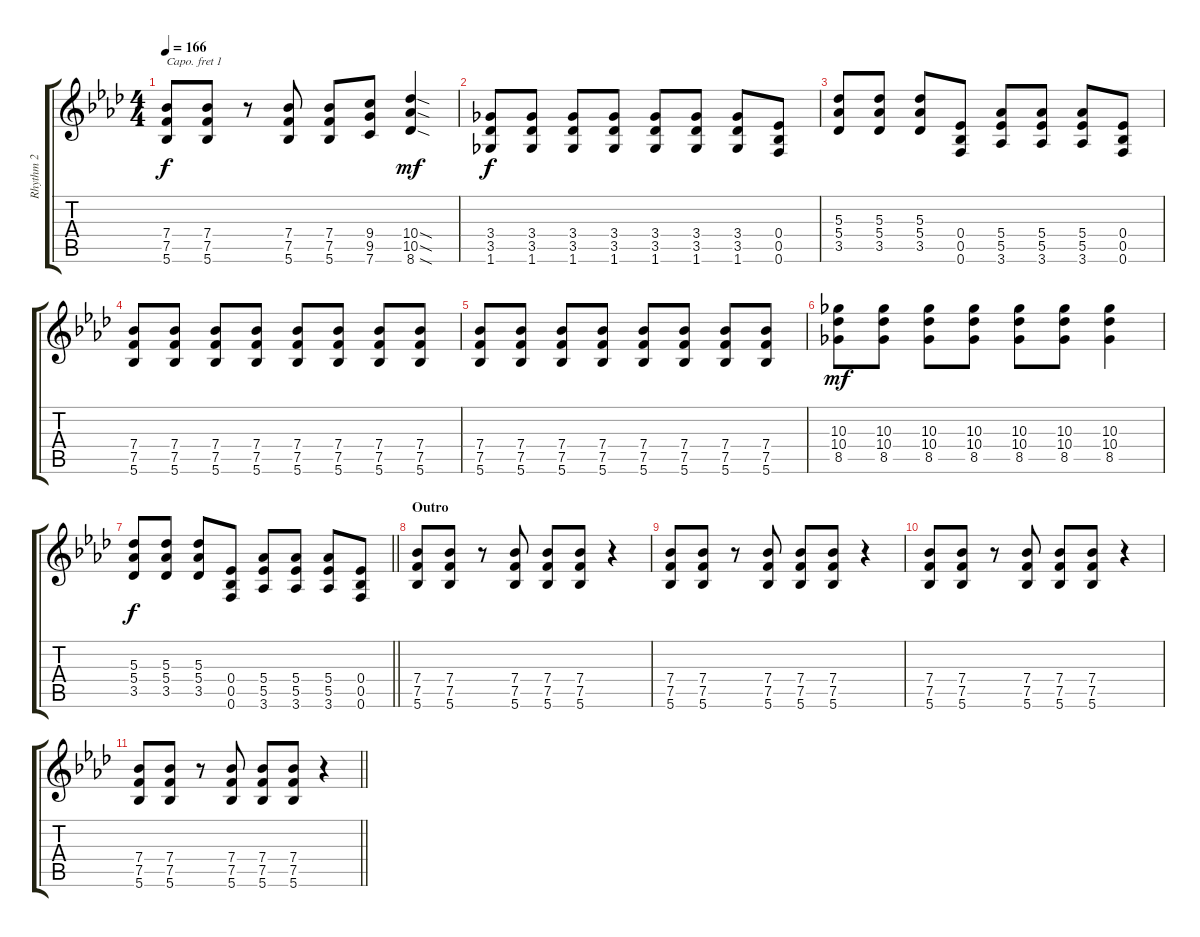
\track ("Rhythm 2" "Rhythm 2") {instrument distortionguitar}
\staff {score tabs}
\capo 1
\tuning (E4 B3 G3 D3 A2 E2) {hide}
\ts (4 4)
\tempo 166
\clef g2
\ks ab
(7.4 7.5 5.6).8{dy f} (7.4 7.5 5.6).8 r.8 (7.4 7.5 5.6).8 (7.4 7.5 5.6).8 (9.4 9.5 7.6).8 (10.4{sod} 10.5{sod} 8.6{sod}).4{dy mf} |
(3.4 3.5 1.6).8{dy f} (3.4 3.5 1.6).8 (3.4 3.5 1.6).8 (3.4 3.5 1.6).8 (3.4 3.5 1.6).8 (3.4 3.5 1.6).8 (3.4 3.5 1.6).8 (0.4 0.5 0.6).8 |
(5.3 5.4 3.5).8 (5.3 5.4 3.5).8 (5.3 5.4 3.5).8 (0.4 0.5 0.6).8 (5.4 5.5 3.6).8 (5.4 5.5 3.6).8 (5.4 5.5 3.6).8 (0.4 0.5 0.6).8 |
(7.4 7.5 5.6).8 (7.4 7.5 5.6).8 (7.4 7.5 5.6).8 (7.4 7.5 5.6).8 (7.4 7.5 5.6).8 (7.4 7.5 5.6).8 (7.4 7.5 5.6).8 (7.4 7.5 5.6).8 |
(7.4 7.5 5.6).8 (7.4 7.5 5.6).8 (7.4 7.5 5.6).8 (7.4 7.5 5.6).8 (7.4 7.5 5.6).8 (7.4 7.5 5.6).8 (7.4 7.5 5.6).8 (7.4 7.5 5.6).8 |
(10.3 10.4 8.5).8{dy mf} (10.3 10.4 8.5).8 (10.3 10.4 8.5).8 (10.3 10.4 8.5).8 (10.3 10.4 8.5).8 (10.3 10.4 8.5).8 (10.3 10.4 8.5).4 |
\barLineRight lightlight
(5.3 5.4 3.5).8{dy f} (5.3 5.4 3.5).8 (5.3 5.4 3.5).8 (0.4 0.5 0.6).8 (5.4 5.5 3.6).8 (5.4 5.5 3.6).8 (5.4 5.5 3.6).8 (0.4 0.5 0.6).8 |
\section ("" "Outro")
(7.4 7.5 5.6).8 (7.4 7.5 5.6).8 r.8 (7.4 7.5 5.6).8 (7.4 7.5 5.6).8 (7.4 7.5 5.6).8 r.4 |
(7.4 7.5 5.6).8 (7.4 7.5 5.6).8 r.8 (7.4 7.5 5.6).8 (7.4 7.5 5.6).8 (7.4 7.5 5.6).8 r.4 |
(7.4 7.5 5.6).8 (7.4 7.5 5.6).8 r.8 (7.4 7.5 5.6).8 (7.4 7.5 5.6).8 (7.4 7.5 5.6).8 r.4 |
\barLineRight lightlight
(7.4 7.5 5.6).8 (7.4 7.5 5.6).8 r.8 (7.4 7.5 5.6).8 (7.4 7.5 5.6).8 (7.4 7.5 5.6).8 r.4
